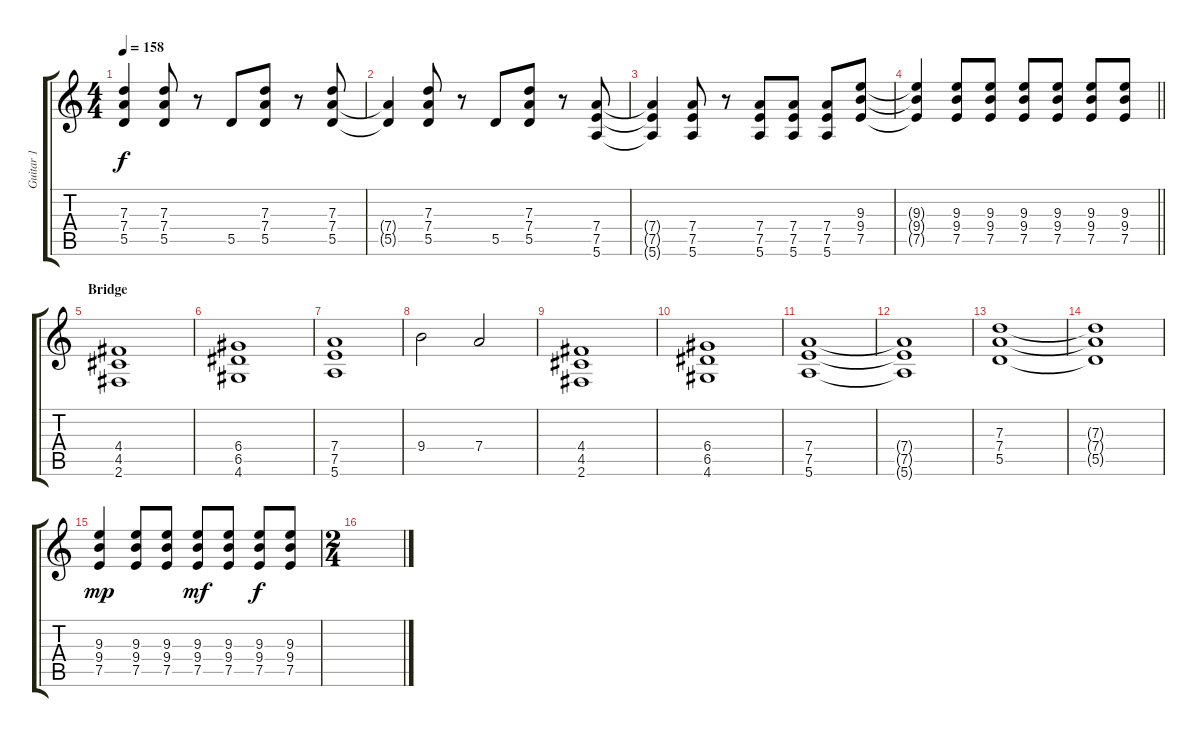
\track ("Guitar 1" "Guitar 1") {instrument distortionguitar}
\staff {score tabs}
\tuning (E4 B3 G3 D3 A2 E2) {hide}
\ts (4 4)
\tempo 158
\clef g2
\ks c
(7.3{t} 7.4{t} 5.5{t}).4{dy f} (7.3 7.4 5.5).8 r.8 5.5.8 (7.3 7.4 5.5).8 r.8 (7.3 7.4 5.5).8 |
(7.4{t} 5.5{t}).4 (7.3 7.4 5.5).8 r.8 5.5.8 (7.3 7.4 5.5).8 r.8 (7.4 7.5 5.6).8 |
(7.4{t} 7.5{t} 5.6{t}).4 (7.4 7.5 5.6).8 r.8 (7.4 7.5 5.6).8 (7.4 7.5 5.6).8 (7.4 7.5 5.6).8 (9.3 9.4 7.5).8 |
\barLineRight lightlight
(9.3{t} 9.4{t} 7.5{t}).4 (9.3 9.4 7.5).8 (9.3 9.4 7.5).8 (9.3 9.4 7.5).8 (9.3 9.4 7.5).8 (9.3 9.4 7.5).8 (9.3 9.4 7.5).8 |
\section ("" "Bridge")
(4.4 4.5 2.6).1 |
(6.4 6.5 4.6).1 |
(7.4 7.5 5.6).1 |
9.4.2 7.4.2 |
(4.4 4.5 2.6).1 |
(6.4 6.5 4.6).1 |
(7.4 7.5 5.6).1 |
(7.4{t} 7.5{t} 5.6{t}).1 |
(7.3 7.4 5.5).1 |
(7.3{t} 7.4{t} 5.5{t}).1 |
(9.3 9.4 7.5).4{dy mp} (9.3 9.4 7.5).8 (9.3 9.4 7.5).8 (9.3 9.4 7.5).8{dy mf} (9.3 9.4 7.5).8 (9.3 9.4 7.5).8{dy f} (9.3 9.4 7.5).8 |
\ts (2 4)
